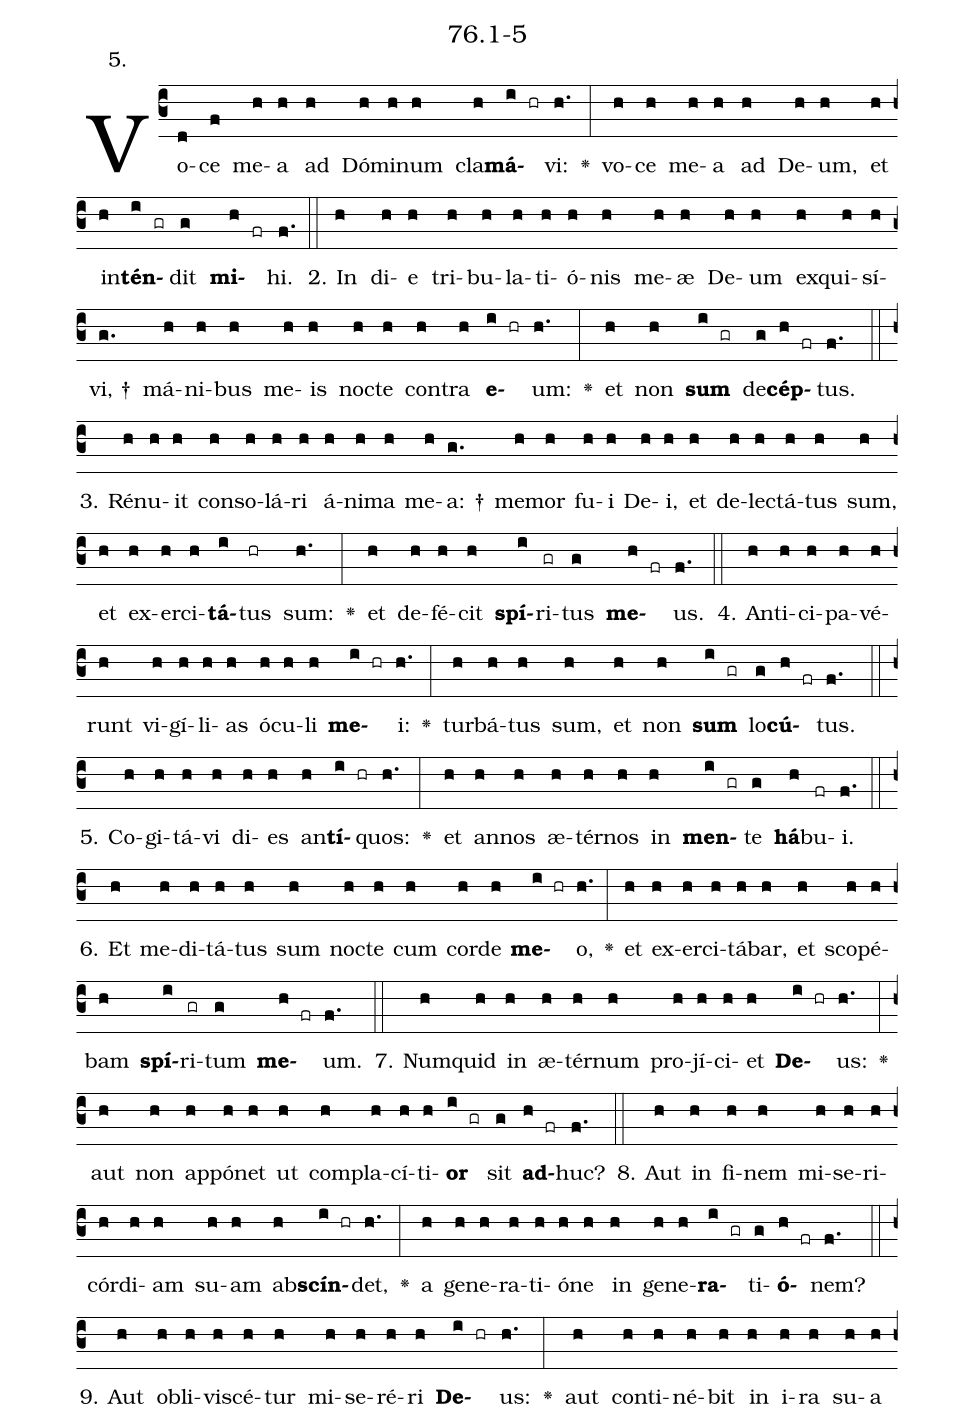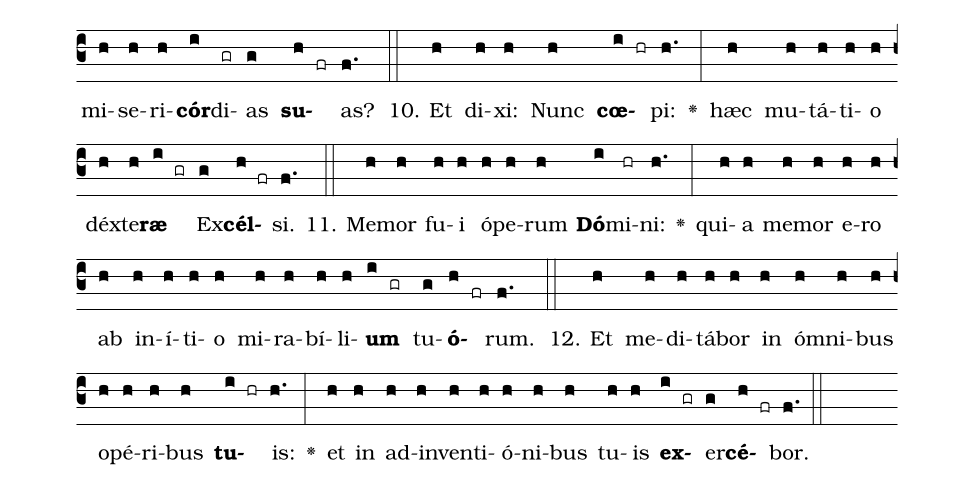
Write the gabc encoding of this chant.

name: 76.1-5;
annotation: 5.;
%%
(c3)Vo(d)ce(f) me(h)a(h) ad(h) Dó(h)mi(h)num(h) cla(h)<b>má</b>(i hr)vi:(h.) <v>\greheightstar</v>(:) vo(h)ce(h) me(h)a(h) ad(h) De(h)um,(h) et(h) in(h)<b>tén</b>(i gr)dit(g) <b>mi</b>(h fr)hi.(f.) (::)
2. In(h) di(h)e(h) tri(h)bu(h)la(h)ti(h)ó(h)nis(h) me(h)æ(h) De(h)um(h) ex(h)qui(h)sí(h)vi, †(g.) má(h)ni(h)bus(h) me(h)is(h) noc(h)te(h) con(h)tra(h) <b>e</b>(i hr)um:(h.) <v>\greheightstar</v>(:) et(h) non(h) <b>sum</b>(i gr) de(g)<b>cép</b>(h fr)tus.(f.) (::)
3. Ré(h)nu(h)it(h) con(h)so(h)lá(h)ri(h) á(h)ni(h)ma(h) me(h)a: †(g.) me(h)mor(h) fu(h)i(h) De(h)i,(h) et(h) de(h)lec(h)tá(h)tus(h) sum,(h) et(h) ex(h)er(h)ci(h)<b>tá</b>(i)tus(hr) sum:(h.) <v>\greheightstar</v>(:) et(h) de(h)fé(h)cit(h) <b>spí</b>(i)ri(gr)tus(g) <b>me</b>(h fr)us.(f.) (::)
4. An(h)ti(h)ci(h)pa(h)vé(h)runt(h) vi(h)gí(h)li(h)as(h) ó(h)cu(h)li(h) <b>me</b>(i hr)i:(h.) <v>\greheightstar</v>(:) tur(h)bá(h)tus(h) sum,(h) et(h) non(h) <b>sum</b>(i gr) lo(g)<b>cú</b>(h fr)tus.(f.) (::)
5. Co(h)gi(h)tá(h)vi(h) di(h)es(h) an(h)<b>tí</b>(i hr)quos:(h.) <v>\greheightstar</v>(:) et(h) an(h)nos(h) æ(h)tér(h)nos(h) in(h) <b>men</b>(i gr)te(g) <b>há</b>(h)bu(fr)i.(f.) (::)
6. Et(h) me(h)di(h)tá(h)tus(h) sum(h) noc(h)te(h) cum(h) cor(h)de(h) <b>me</b>(i hr)o,(h.) <v>\greheightstar</v>(:) et(h) ex(h)er(h)ci(h)tá(h)bar,(h) et(h) sco(h)pé(h)bam(h) <b>spí</b>(i)ri(gr)tum(g) <b>me</b>(h fr)um.(f.) (::)
7. Num(h)quid(h) in(h) æ(h)tér(h)num(h) pro(h)jí(h)ci(h)et(h) <b>De</b>(i hr)us:(h.) <v>\greheightstar</v>(:) aut(h) non(h) ap(h)pó(h)net(h) ut(h) com(h)pla(h)cí(h)ti(h)<b>or</b>(i gr) sit(g) <b>ad</b>(h fr)huc?(f.) (::)
8. Aut(h) in(h) fi(h)nem(h) mi(h)se(h)ri(h)cór(h)di(h)am(h) su(h)am(h) ab(h)<b>scín</b>(i hr)det,(h.) <v>\greheightstar</v>(:) a(h) ge(h)ne(h)ra(h)ti(h)ó(h)ne(h) in(h) ge(h)ne(h)<b>ra</b>(i gr)ti(g)<b>ó</b>(h fr)nem?(f.) (::)
9. Aut(h) ob(h)li(h)vi(h)scé(h)tur(h) mi(h)se(h)ré(h)ri(h) <b>De</b>(i hr)us:(h.) <v>\greheightstar</v>(:) aut(h) con(h)ti(h)né(h)bit(h) in(h) i(h)ra(h) su(h)a(h) mi(h)se(h)ri(h)<b>cór</b>(i)di(gr)as(g) <b>su</b>(h fr)as?(f.) (::)
10. Et(h) di(h)xi:(h) Nunc(h) <b>cœ</b>(i hr)pi:(h.) <v>\greheightstar</v>(:) hæc(h) mu(h)tá(h)ti(h)o(h) déx(h)te(h)<b>ræ</b>(i gr) Ex(g)<b>cél</b>(h fr)si.(f.) (::)
11. Me(h)mor(h) fu(h)i(h) ó(h)pe(h)rum(h) <b>Dó</b>(i)mi(hr)ni:(h.) <v>\greheightstar</v>(:) qui(h)a(h) me(h)mor(h) e(h)ro(h) ab(h) in(h)í(h)ti(h)o(h) mi(h)ra(h)bí(h)li(h)<b>um</b>(i gr) tu(g)<b>ó</b>(h fr)rum.(f.) (::)
12. Et(h) me(h)di(h)tá(h)bor(h) in(h) óm(h)ni(h)bus(h) o(h)pé(h)ri(h)bus(h) <b>tu</b>(i hr)is:(h.) <v>\greheightstar</v>(:) et(h) in(h) ad(h)in(h)ven(h)ti(h)ó(h)ni(h)bus(h) tu(h)is(h) <b>ex</b>(i gr)er(g)<b>cé</b>(h fr)bor.(f.) (::)
